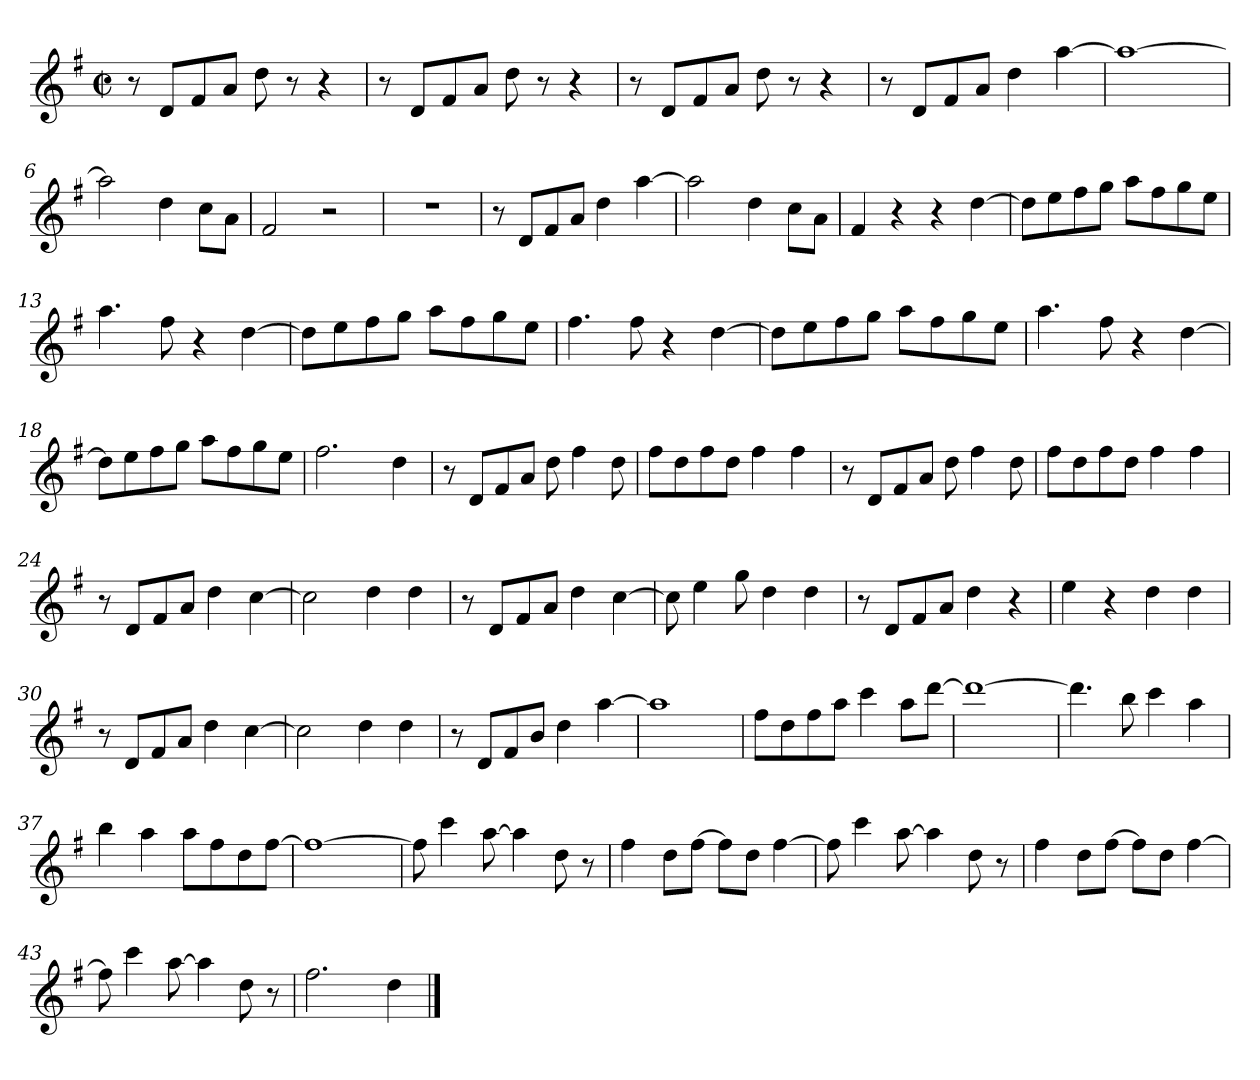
**kern
*part1
*staff1
*clefG2
*k[f#]
*G:
*M2/2
*met(c|)
=1
8r
8d/L
8f#/
8a/J
8dd\
8r
4r
=2
8r
8d/L
8f#/
8a/J
8dd\
8r
4r
=3
8r
8d/L
8f#/
8a/J
8dd\
8r
4r
=4
8r
8d/L
8f#/
8a/J
4dd\
[4aa\
=5
1aa_
!!LO:LB:g=z
=6
2aa\]
4dd\
8cc\L
8a\J
=7
2f#/
2r
=8
1r
=9
8r
8d/L
8f#/
8a/J
4dd\
[4aa\
=10
2aa\]
4dd\
8cc\L
8a\J
=11
4f#/
4r
4r
[4dd\
!!LO:LB:g=z
=12
8dd\L]
8ee\
8ff#\
8gg\J
8aa\L
8ff#\
8gg\
8ee\J
=13
4.aa\
8ff#\
4r
[4dd\
=14
8dd\L]
8ee\
8ff#\
8gg\J
8aa\L
8ff#\
8gg\
8ee\J
=15
4.ff#\
8ff#\
4r
[4dd\
=16
8dd\L]
8ee\
8ff#\
8gg\J
8aa\L
8ff#\
8gg\
8ee\J
!!LO:LB:g=z
=17
4.aa\
8ff#\
4r
[4dd\
=18
8dd\L]
8ee\
8ff#\
8gg\J
8aa\L
8ff#\
8gg\
8ee\J
=19
2.ff#\
4dd\
=20
8r
8d/L
8f#/
8a/J
8dd\
4ff#\
8dd\
=21
8ff#\L
8dd\
8ff#\
8dd\J
4ff#\
4ff#\
!!LO:LB:g=z
=22
8r
8d/L
8f#/
8a/J
8dd\
4ff#\
8dd\
=23
8ff#\L
8dd\
8ff#\
8dd\J
4ff#\
4ff#\
=24
8r
8d/L
8f#/
8a/J
4dd\
[4cc\
=25
2cc\]
4dd\
4dd\
=26
8r
8d/L
8f#/
8a/J
4dd\
[4cc\
!!LO:LB:g=z
=27
8cc\]
4ee\
8gg\
4dd\
4dd\
=28
8r
8d/L
8f#/
8a/J
4dd\
4r
=29
4ee\
4r
4dd\
4dd\
=30
8r
8d/L
8f#/
8a/J
4dd\
[4cc\
=31
2cc\]
4dd\
4dd\
!!LO:LB:g=z
=32
8r
8d/L
8f#/
8b/J
4dd\
[4aa\
!!LO:LB:g=z
=33
1aa]
=34
8ff#\L
8dd\
8ff#\
8aa\J
4ccc\
8aa\L
[8ddd\J
=35
1ddd_
=36
4.ddd\]
8bb\
4ccc\
4aa\
=37
4bb\
4aa\
8aa\L
8ff#\
8dd\
[8ff#\J
=38
1ff#_
!!LO:PB:g=z
=39
8ff#\]
4ccc\
[8aa\
4aa\]
8dd\
8r
=40
4ff#\
8dd\L
[8ff#\J
8ff#\L]
8dd\J
[4ff#\
=41
8ff#\]
4ccc\
[8aa\
4aa\]
8dd\
8r
=42
4ff#\
8dd\L
[8ff#\J
8ff#\L]
8dd\J
[4ff#\
=43
8ff#\]
4ccc\
[8aa\
4aa\]
8dd\
8r
!!LO:LB:g=z
=44
2.ff#\
4dd\
==
*-
